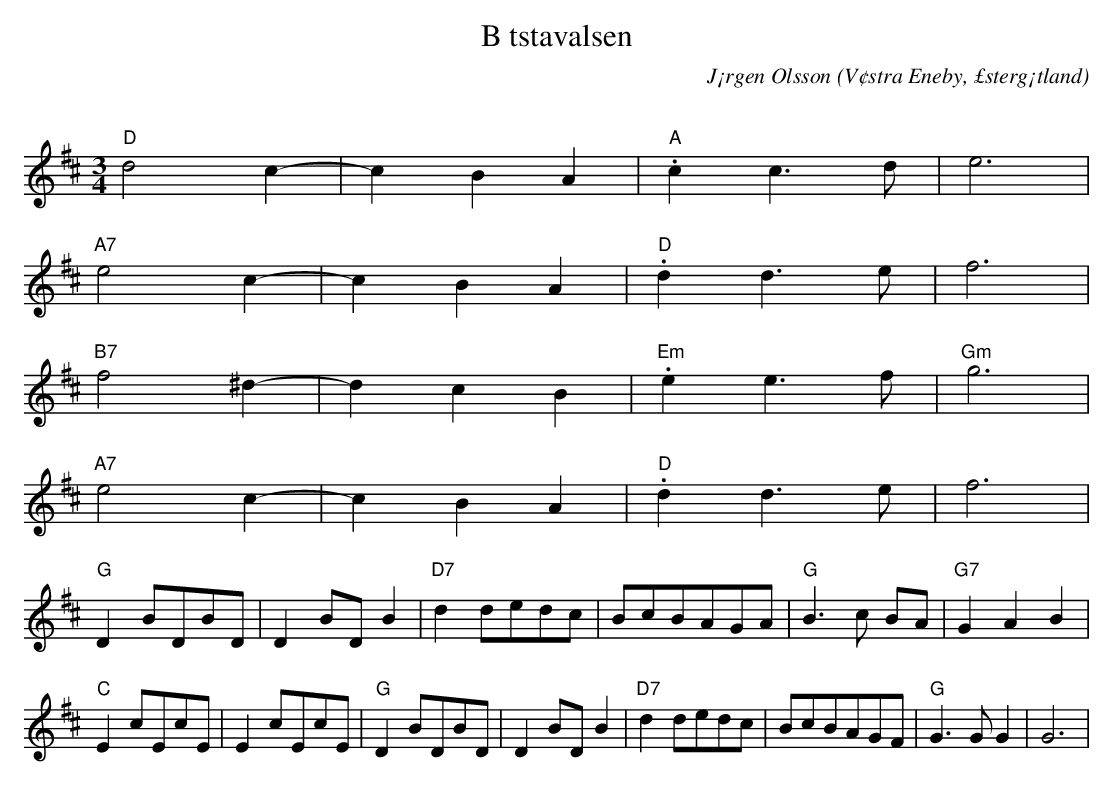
X:1
T:B tstavalsen
C:J¡rgen Olsson
O:V¢stra Eneby, £sterg¡tland
Q:160
M:3/4
L:1/8
K:D
"D"d4 c2-|c2B2A2 |"A".c2 c3 d|e6 |
"A7" e4 c2-|c2B2A2 |"D".d2 d3 e|f6 |
"B7"f4 ^d2-|d2c2B2 |"Em".e2 e3 f|"Gm"g6 |
"A7" e4 c2-|c2B2A2 |"D".d2 d3 e|f6 |
"G" D2 BDBD |D2 BD B2 |"D7"d2 dedc| BcBAGA|"G"B3 c BA|"G7" G2A2B2|
"C"E2 cEcE |E2 cEcE|"G" D2 BDBD |D2 BD B2 |"D7"d2 dedc| BcBAGF|"G" G3 G G2| G6 |
